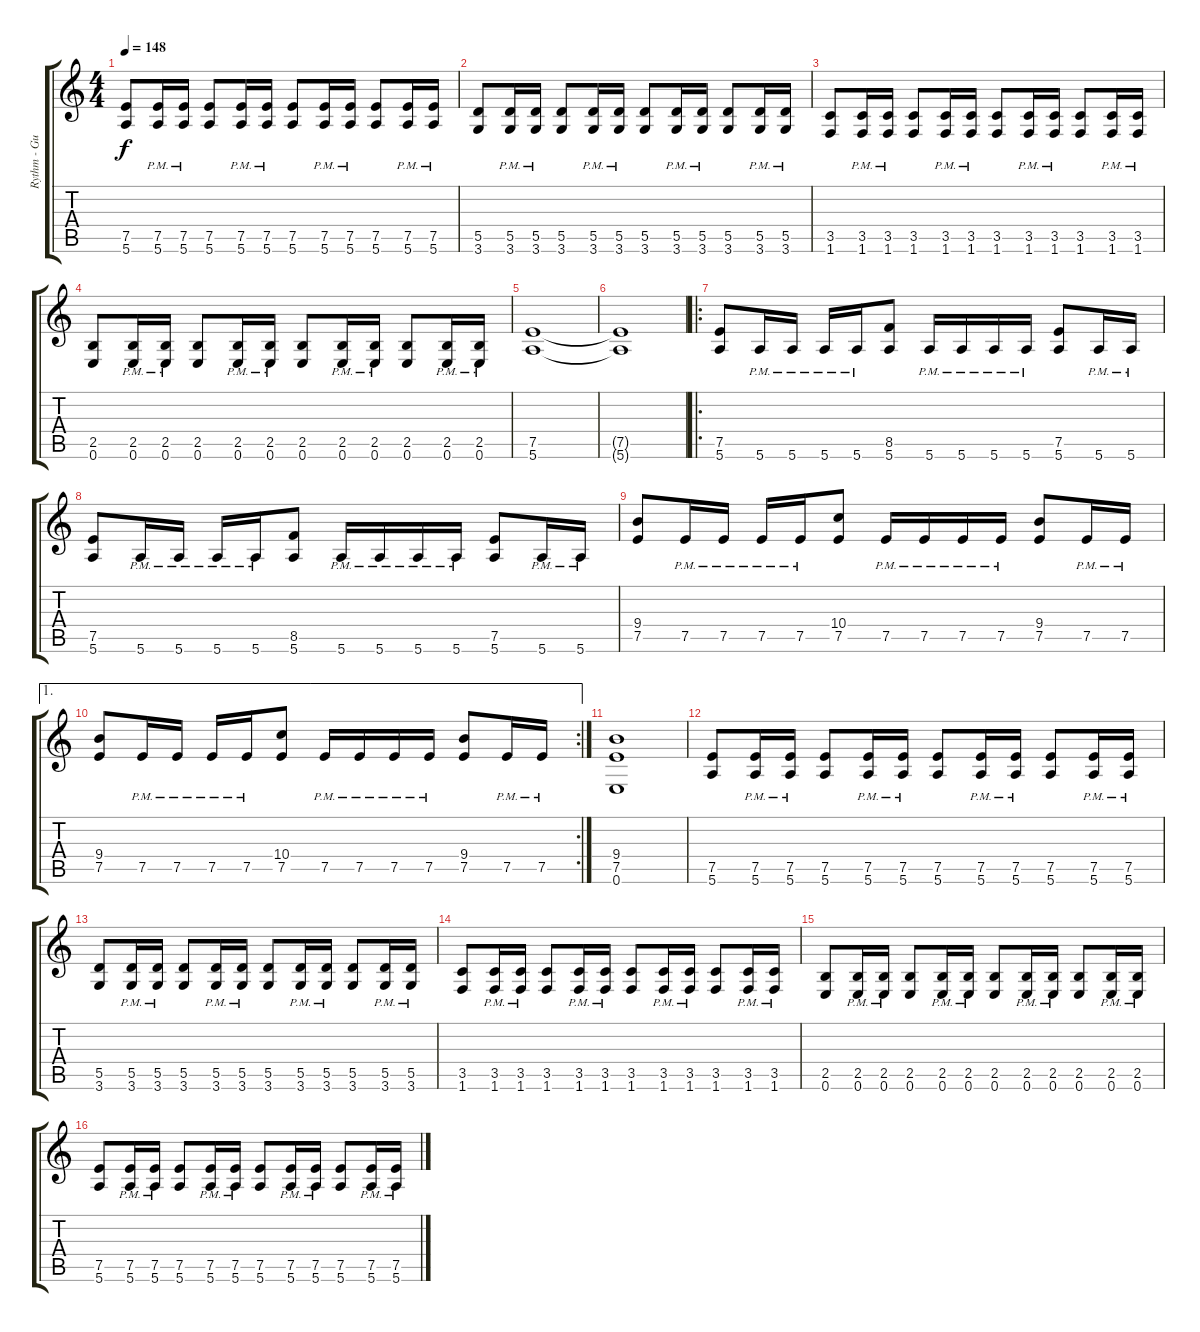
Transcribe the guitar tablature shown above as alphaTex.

\track ("Rythm - Guitar" "Rythm - Gu") {instrument distortionguitar}
\staff {score tabs}
\tuning (E4 B3 G3 D3 A2 E2) {hide}
\ts (4 4)
\tempo 148
\clef g2
\ks c
(7.5 5.6).8{dy f volume 10} (7.5{pm} 5.6{pm}).16 (7.5{pm} 5.6{pm}).16 (7.5 5.6).8 (7.5{pm} 5.6{pm}).16 (7.5{pm} 5.6{pm}).16 (7.5 5.6).8 (7.5{pm} 5.6{pm}).16 (7.5{pm} 5.6{pm}).16 (7.5 5.6).8 (7.5{pm} 5.6{pm}).16 (7.5{pm} 5.6{pm}).16 |
(5.5 3.6).8 (5.5{pm} 3.6{pm}).16 (5.5{pm} 3.6{pm}).16 (5.5 3.6).8 (5.5{pm} 3.6{pm}).16 (5.5{pm} 3.6{pm}).16 (5.5 3.6).8 (5.5{pm} 3.6{pm}).16 (5.5{pm} 3.6{pm}).16 (5.5 3.6).8 (5.5{pm} 3.6{pm}).16 (5.5{pm} 3.6{pm}).16 |
(3.5 1.6).8 (3.5{pm} 1.6{pm}).16 (3.5{pm} 1.6{pm}).16 (3.5 1.6).8 (3.5{pm} 1.6{pm}).16 (3.5{pm} 1.6{pm}).16 (3.5 1.6).8 (3.5{pm} 1.6{pm}).16 (3.5{pm} 1.6{pm}).16 (3.5 1.6).8 (3.5{pm} 1.6{pm}).16 (3.5{pm} 1.6{pm}).16 |
(2.5 0.6).8 (2.5{pm} 0.6{pm}).16 (2.5{pm} 0.6{pm}).16 (2.5 0.6).8 (2.5{pm} 0.6{pm}).16 (2.5{pm} 0.6{pm}).16 (2.5 0.6).8 (2.5{pm} 0.6{pm}).16 (2.5{pm} 0.6{pm}).16 (2.5 0.6).8 (2.5{pm} 0.6{pm}).16 (2.5{pm} 0.6{pm}).16 |
(7.5 5.6).1 |
(7.5{t} 5.6{t}).1 |
\ro
(7.5 5.6).8{volume 13 instrument distortionguitar} 5.6{pm}.16 5.6{pm}.16 5.6{pm}.16 5.6{pm}.16 (8.5 5.6).8 5.6{pm}.16 5.6{pm}.16 5.6{pm}.16 5.6{pm}.16 (7.5 5.6).8 5.6{pm}.16 5.6{pm}.16 |
(7.5 5.6).8 5.6{pm}.16 5.6{pm}.16 5.6{pm}.16 5.6{pm}.16 (8.5 5.6).8 5.6{pm}.16 5.6{pm}.16 5.6{pm}.16 5.6{pm}.16 (7.5 5.6).8 5.6{pm}.16 5.6{pm}.16 |
(9.4 7.5).8 7.5{pm}.16 7.5{pm}.16 7.5{pm}.16 7.5{pm}.16 (10.4 7.5).8 7.5{pm}.16 7.5{pm}.16 7.5{pm}.16 7.5{pm}.16 (9.4 7.5).8 7.5{pm}.16 7.5{pm}.16 |
\ae 1
\rc 2
(9.4 7.5).8 7.5{pm}.16 7.5{pm}.16 7.5{pm}.16 7.5{pm}.16 (10.4 7.5).8 7.5{pm}.16 7.5{pm}.16 7.5{pm}.16 7.5{pm}.16 (9.4 7.5).8 7.5{pm}.16 7.5{pm}.16 |
(9.4 7.5 0.6).1 |
(7.5 5.6).8{volume 10} (7.5{pm} 5.6{pm}).16 (7.5{pm} 5.6{pm}).16 (7.5 5.6).8 (7.5{pm} 5.6{pm}).16 (7.5{pm} 5.6{pm}).16 (7.5 5.6).8 (7.5{pm} 5.6{pm}).16 (7.5{pm} 5.6{pm}).16 (7.5 5.6).8 (7.5{pm} 5.6{pm}).16 (7.5{pm} 5.6{pm}).16 |
(5.5 3.6).8 (5.5{pm} 3.6{pm}).16 (5.5{pm} 3.6{pm}).16 (5.5 3.6).8 (5.5{pm} 3.6{pm}).16 (5.5{pm} 3.6{pm}).16 (5.5 3.6).8 (5.5{pm} 3.6{pm}).16 (5.5{pm} 3.6{pm}).16 (5.5 3.6).8 (5.5{pm} 3.6{pm}).16 (5.5{pm} 3.6{pm}).16 |
(3.5 1.6).8 (3.5{pm} 1.6{pm}).16 (3.5{pm} 1.6{pm}).16 (3.5 1.6).8 (3.5{pm} 1.6{pm}).16 (3.5{pm} 1.6{pm}).16 (3.5 1.6).8 (3.5{pm} 1.6{pm}).16 (3.5{pm} 1.6{pm}).16 (3.5 1.6).8 (3.5{pm} 1.6{pm}).16 (3.5{pm} 1.6{pm}).16 |
(2.5 0.6).8 (2.5{pm} 0.6{pm}).16 (2.5{pm} 0.6{pm}).16 (2.5 0.6).8 (2.5{pm} 0.6{pm}).16 (2.5{pm} 0.6{pm}).16 (2.5 0.6).8 (2.5{pm} 0.6{pm}).16 (2.5{pm} 0.6{pm}).16 (2.5 0.6).8 (2.5{pm} 0.6{pm}).16 (2.5{pm} 0.6{pm}).16 |
(7.5 5.6).8{volume 10} (7.5{pm} 5.6{pm}).16 (7.5{pm} 5.6{pm}).16 (7.5 5.6).8 (7.5{pm} 5.6{pm}).16 (7.5{pm} 5.6{pm}).16 (7.5 5.6).8 (7.5{pm} 5.6{pm}).16 (7.5{pm} 5.6{pm}).16 (7.5 5.6).8 (7.5{pm} 5.6{pm}).16 (7.5{pm} 5.6{pm}).16
